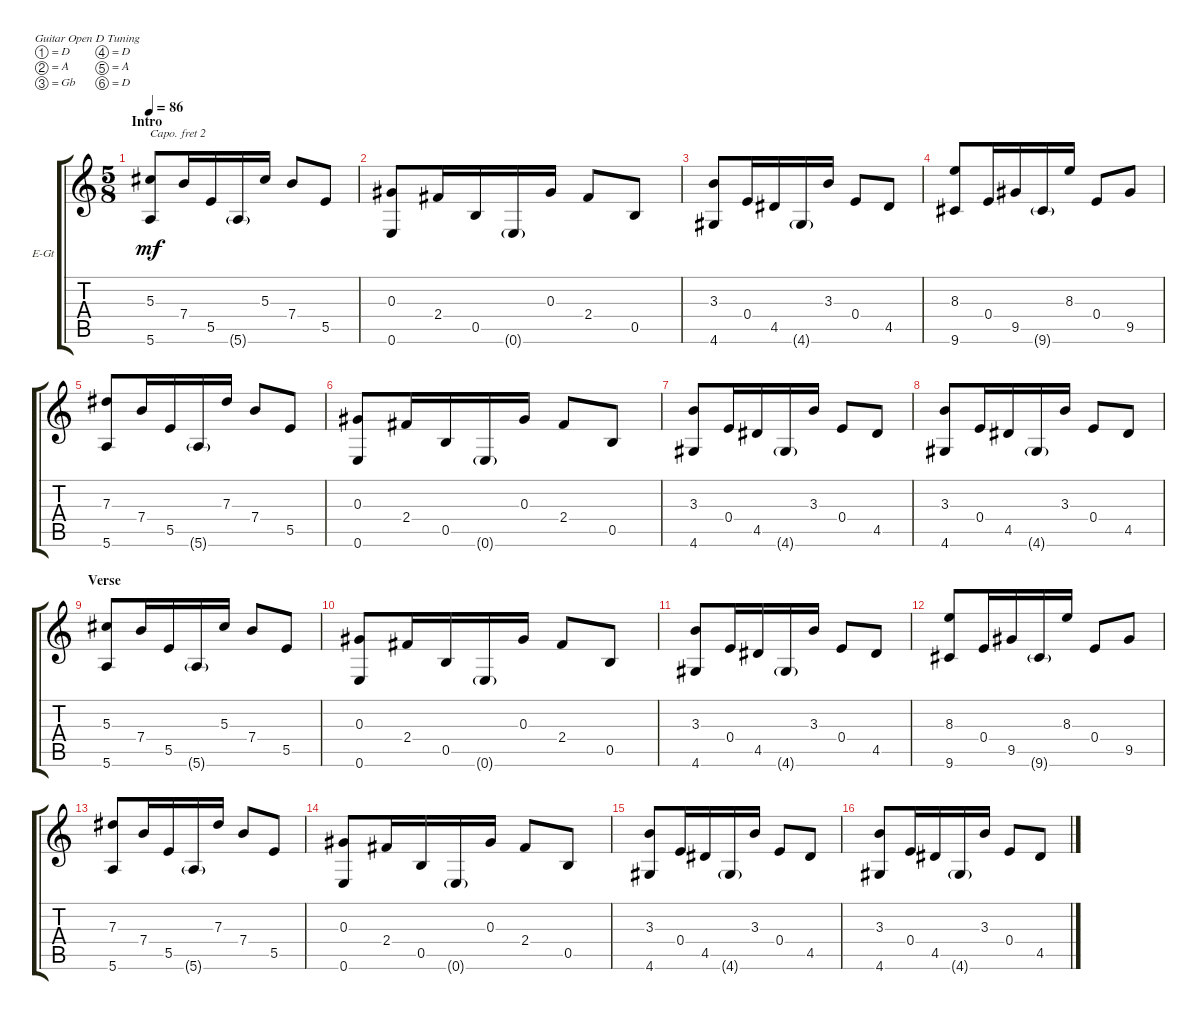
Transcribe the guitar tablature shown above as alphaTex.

\defaultSystemsLayout 4
\bracketExtendMode groupsimilarinstruments
\firstSystemTrackNameOrientation horizontal
\otherSystemsTrackNameOrientation horizontal
\track ("Electric Guitar" "E-Gt") {instrument electricguitarclean}
\staff {score tabs}
\capo 2
\tuning (D4 A3 Gb3 D3 A2 D2)
\ts (5 8)
\section ("" "Intro")
\tempo 86
\clef g2
\ks c
(5.6 5.3).8{dy mf instrument electricguitarclean} 7.4.16 5.5.16 5.6{g}.16 5.3.16 7.4.8 5.5.8 |
(0.6 0.3).8 2.4.16 0.5.16 0.6{g}.16 0.3.16 2.4.8 0.5.8 |
(4.6 3.3).8 0.4.16 4.5.16 4.6{g}.16 3.3.16 0.4.8 4.5.8 |
(8.3 9.6).8 0.4.16 9.5.16 9.6{g}.16 8.3.16 0.4.8 9.5.8 |
(5.6 7.3).8 7.4.16 5.5.16 5.6{g}.16 7.3.16 7.4.8 5.5.8 |
(0.6 0.3).8 2.4.16 0.5.16 0.6{g}.16 0.3.16 2.4.8 0.5.8 |
(4.6 3.3).8 0.4.16 4.5.16 4.6{g}.16 3.3.16 0.4.8 4.5.8 |
(4.6 3.3).8 0.4.16 4.5.16 4.6{g}.16 3.3.16 0.4.8 4.5.8 |
\section ("" "Verse")
(5.6 5.3).8 7.4.16 5.5.16 5.6{g}.16 5.3.16 7.4.8 5.5.8 |
(0.6 0.3).8 2.4.16 0.5.16 0.6{g}.16 0.3.16 2.4.8 0.5.8 |
(4.6 3.3).8 0.4.16 4.5.16 4.6{g}.16 3.3.16 0.4.8 4.5.8 |
(8.3 9.6).8 0.4.16 9.5.16 9.6{g}.16 8.3.16 0.4.8 9.5.8 |
(5.6 7.3).8 7.4.16 5.5.16 5.6{g}.16 7.3.16 7.4.8 5.5.8 |
(0.6 0.3).8 2.4.16 0.5.16 0.6{g}.16 0.3.16 2.4.8 0.5.8 |
(4.6 3.3).8 0.4.16 4.5.16 4.6{g}.16 3.3.16 0.4.8 4.5.8 |
(4.6 3.3).8 0.4.16 4.5.16 4.6{g}.16 3.3.16 0.4.8 4.5.8
